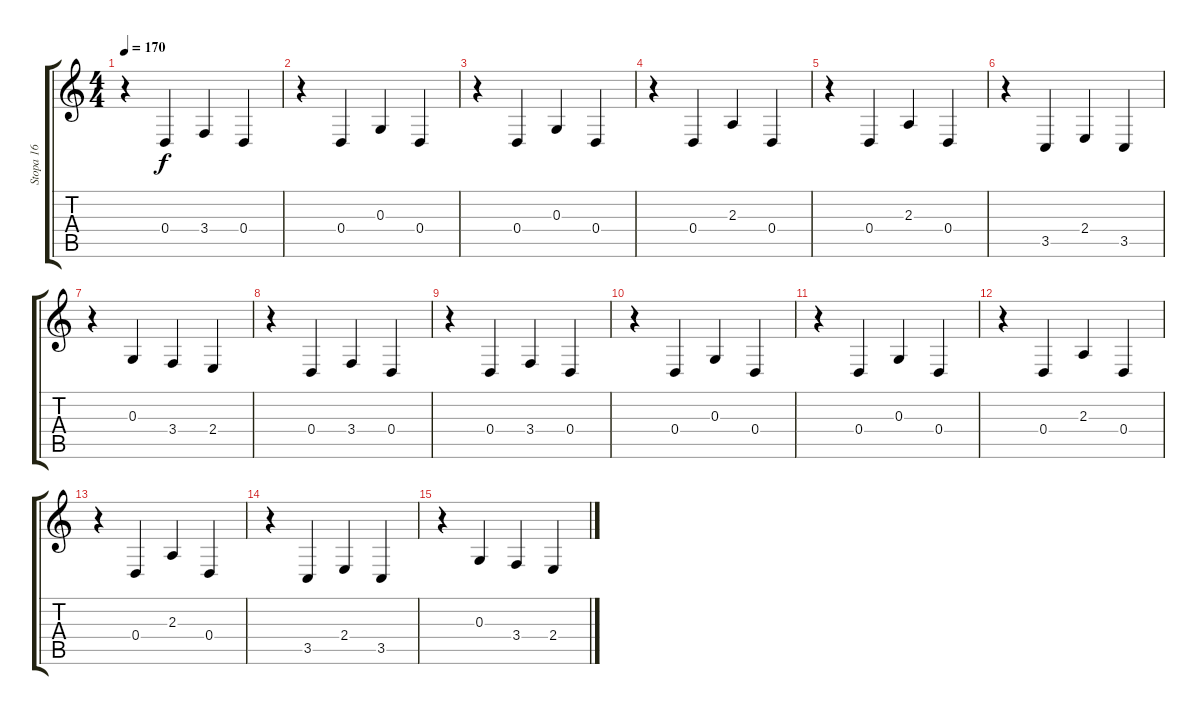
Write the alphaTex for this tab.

\track ("Stopa 16" "Stopa 16") {instrument pizzicatostrings}
\staff {score tabs}
\tuning (E4 B3 G3 D3 A2 E2) {hide}
\ts (4 4)
\tempo 170
\clef g2
\ks c
r.4{dy f} 0.4.4 3.4.4 0.4.4 |
r.4 0.4.4 0.3.4 0.4.4 |
r.4 0.4.4 0.3.4 0.4.4 |
r.4 0.4.4 2.3.4 0.4.4 |
r.4 0.4.4 2.3.4 0.4.4 |
r.4 3.5.4 2.4.4 3.5.4 |
r.4 0.3.4 3.4.4 2.4.4 |
r.4 0.4.4 3.4.4 0.4.4 |
r.4 0.4.4 3.4.4 0.4.4 |
r.4 0.4.4 0.3.4 0.4.4 |
r.4 0.4.4 0.3.4 0.4.4 |
r.4 0.4.4 2.3.4 0.4.4 |
r.4 0.4.4 2.3.4 0.4.4 |
r.4 3.5.4 2.4.4 3.5.4 |
r.4 0.3.4 3.4.4 2.4.4
